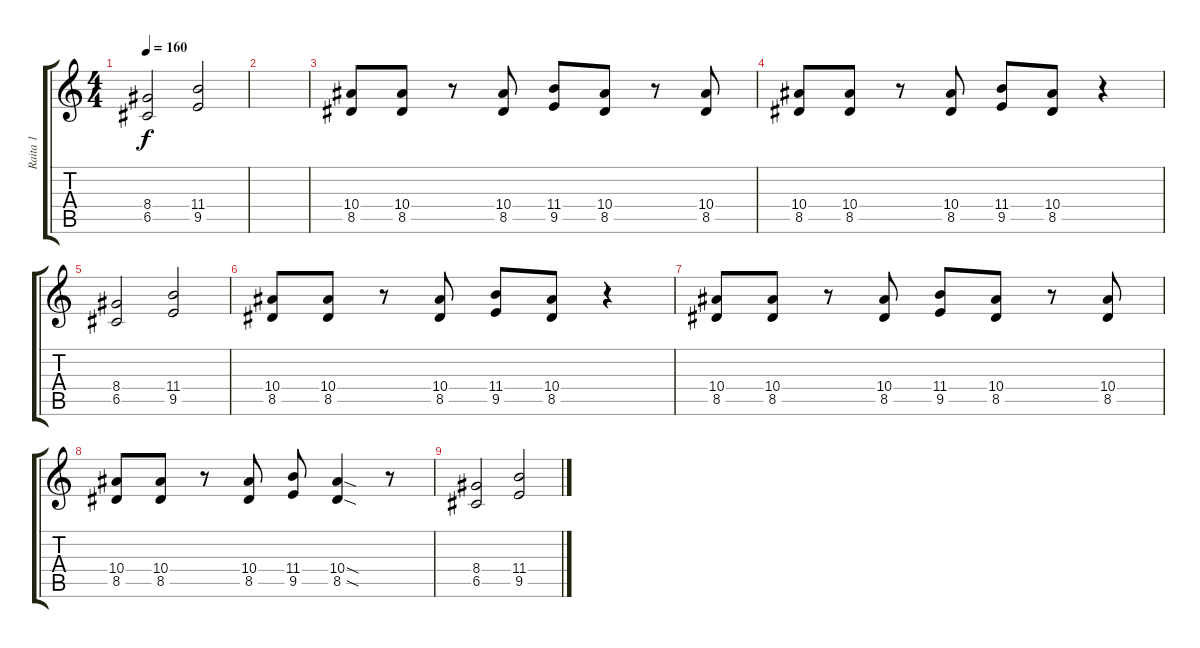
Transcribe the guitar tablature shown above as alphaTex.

\track ("Raita 1" "Raita 1") {instrument distortionguitar}
\staff {score tabs}
\tuning (D4 A3 F3 C3 G2 D2) {hide}
\ts (4 4)
\tempo 160
\clef g2
\ks c
(8.4 6.5).2{dy f} (11.4 9.5).2 |
|
(10.4 8.5).8 (10.4 8.5).8 r.8 (10.4 8.5).8 (11.4 9.5).8 (10.4 8.5).8 r.8 (10.4 8.5).8 |
(10.4 8.5).8 (10.4 8.5).8 r.8 (10.4 8.5).8 (11.4 9.5).8 (10.4 8.5).8 r.4 |
(8.4 6.5).2 (11.4 9.5).2 |
(10.4 8.5).8 (10.4 8.5).8 r.8 (10.4 8.5).8 (11.4 9.5).8 (10.4 8.5).8 r.4 |
(10.4 8.5).8 (10.4 8.5).8 r.8 (10.4 8.5).8 (11.4 9.5).8 (10.4 8.5).8 r.8 (10.4 8.5).8 |
(10.4 8.5).8 (10.4 8.5).8 r.8 (10.4 8.5).8 (11.4 9.5).8 (10.4{sod} 8.5{sod}).4 r.8 |
(8.4 6.5).2 (11.4 9.5).2
